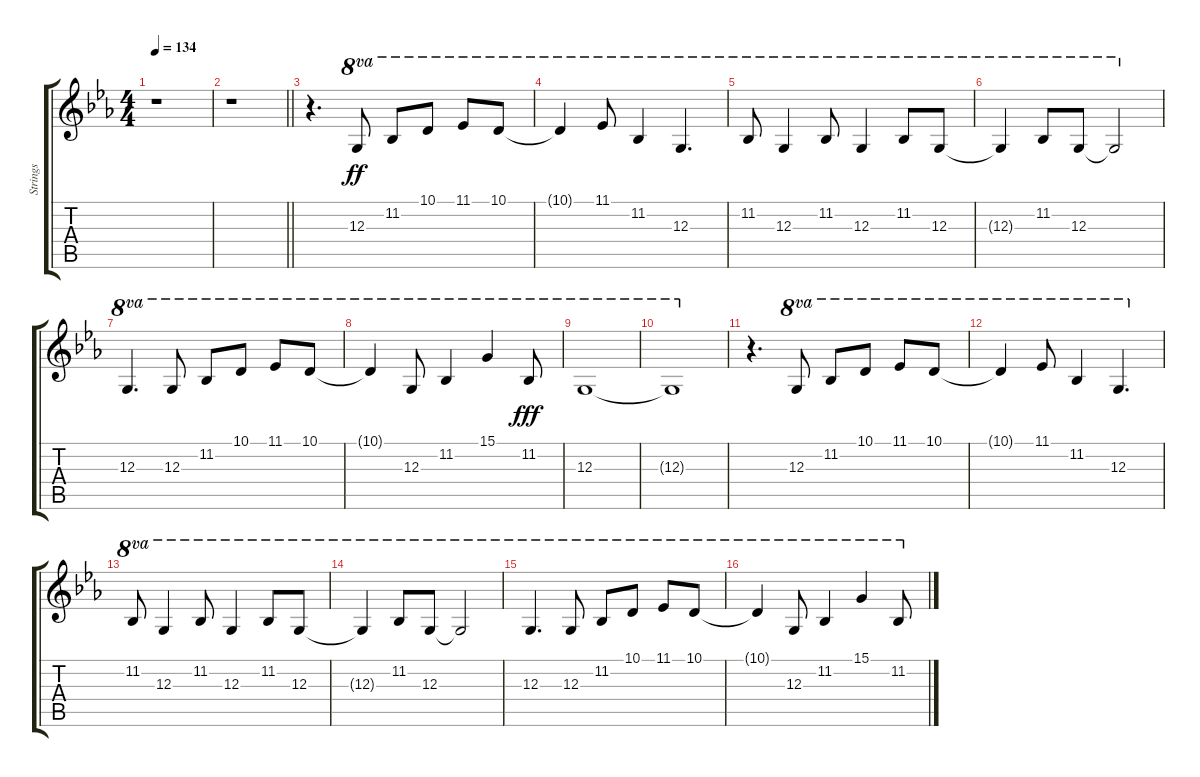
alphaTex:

\track ("Strings" "Strings") {instrument synthstrings1}
\staff {score tabs}
\tuning (E4 B3 G3 D3 A2 E2) {hide}
\ts (4 4)
\tempo 134
\clef g2
\ks eb
r.1{dy f} |
\barLineRight lightlight
r.1 |
r.4{d} 12.3.8{ot 8va dy ff} 11.2.8{ot 8va} 10.1.8{ot 8va} 11.1.8{ot 8va} 10.1.8{ot 8va} |
10.1{t}.4{ot 8va} 11.1.8{ot 8va} 11.2.4{ot 8va} 12.3.4{d ot 8va} |
11.2.8{ot 8va} 12.3.4{ot 8va} 11.2.8{ot 8va} 12.3.4{ot 8va} 11.2.8{ot 8va} 12.3.8{ot 8va} |
12.3{t}.4{ot 8va} 11.2.8{ot 8va} 12.3.8{ot 8va} 12.3{t}.2{ot 8va} |
12.3.4{d ot 8va} 12.3.8{ot 8va} 11.2.8{ot 8va} 10.1.8{ot 8va} 11.1.8{ot 8va} 10.1.8{ot 8va} |
10.1{t}.4{ot 8va} 12.3.8{ot 8va} 11.2.4{ot 8va} 15.1.4{ot 8va} 11.2.8{ot 8va dy fff} |
12.3.1{ot 8va} |
12.3{t}.1{ot 8va} |
r.4{d} 12.3.8{ot 8va} 11.2.8{ot 8va} 10.1.8{ot 8va} 11.1.8{ot 8va} 10.1.8{ot 8va} |
10.1{t}.4{ot 8va} 11.1.8{ot 8va} 11.2.4{ot 8va} 12.3.4{d ot 8va} |
11.2.8{ot 8va} 12.3.4{ot 8va} 11.2.8{ot 8va} 12.3.4{ot 8va} 11.2.8{ot 8va} 12.3.8{ot 8va} |
12.3{t}.4{ot 8va} 11.2.8{ot 8va} 12.3.8{ot 8va} 12.3{t}.2{ot 8va} |
12.3.4{d ot 8va} 12.3.8{ot 8va} 11.2.8{ot 8va} 10.1.8{ot 8va} 11.1.8{ot 8va} 10.1.8{ot 8va} |
10.1{t}.4{ot 8va} 12.3.8{ot 8va} 11.2.4{ot 8va} 15.1.4{ot 8va} 11.2.8{ot 8va}
